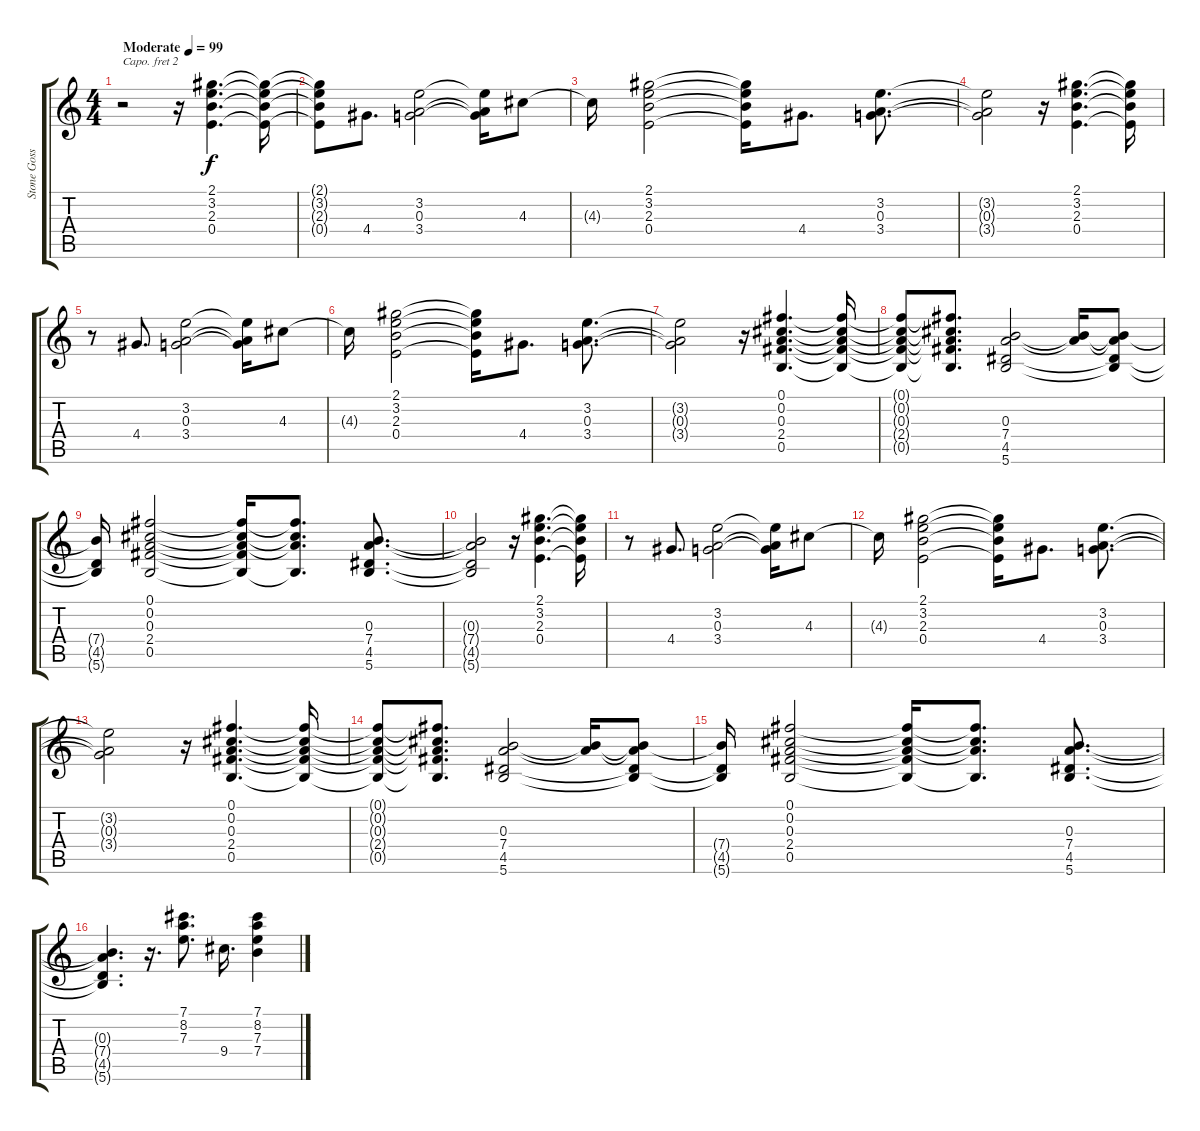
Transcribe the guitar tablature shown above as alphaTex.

\track ("Stone Gossard" "Stone Goss") {instrument overdrivenguitar}
\staff {score tabs}
\capo 2
\tuning (E4 B3 G3 D3 A2 E2) {hide}
\ts (4 4)
\tempo (99 "Moderate")
\clef g2
\ks c
r.2{dy f instrument overdrivenguitar} r.16 (2.1 3.2 2.3 0.4).4{d} (2.1{t} 3.2{t} 2.3{t} 0.4{t}).16 |
(2.1{t} 3.2{t} 2.3{t} 0.4{t}).8 4.4.8{d} (3.2 0.3 3.4).2 (3.2{t} 0.3{t} 3.4{t}).16 4.3.8 |
4.3{t}.16 (2.1 3.2 2.3 0.4).2 (2.1{t} 3.2{t} 2.3{t} 0.4{t}).16 4.4.8{d} (3.2 0.3 3.4).8{d} |
(3.2{t} 0.3{t} 3.4{t}).2 r.16 (2.1 3.2 2.3 0.4).4{d} (2.1{t} 3.2{t} 2.3{t} 0.4{t}).16 |
r.8 4.4.8{d} (3.2 0.3 3.4).2 (3.2{t} 0.3{t} 3.4{t}).16 4.3.8 |
4.3{t}.16 (2.1 3.2 2.3 0.4).2 (2.1{t} 3.2{t} 2.3{t} 0.4{t}).16 4.4.8{d} (3.2 0.3 3.4).8{d} |
(3.2{t} 0.3{t} 3.4{t}).2 r.16 (0.1 0.2 0.3 2.4 0.5).4{d} (0.1{t} 0.2{t} 0.3{t} 2.4{t} 0.5{t}).16 |
(0.1{t} 0.2{t} 0.3{t} 2.4{t} 0.5{t}).8 (0.1{t} 0.2{t} 0.3{t} 2.4{t} 0.5{t}).8{d} (0.3 7.4 4.5 5.6).2 (0.3{t} 7.4{t}).16 (0.3{t} 7.4{t} 4.5{t} 5.6{t}).8 |
(7.4{t} 4.5{t} 5.6{t}).16 (0.1 0.2 0.3 2.4 0.5).2 (0.1{t} 0.2{t} 0.3{t} 2.4{t} 0.5{t}).16 (0.1{t} 0.2{t} 0.3{t} 0.5{t}).8{d} (0.3 7.4 4.5 5.6).8{d} |
(0.3{t} 7.4{t} 4.5{t} 5.6{t}).2 r.16 (2.1 3.2 2.3 0.4).4{d} (2.1{t} 3.2{t} 2.3{t} 0.4{t}).16 |
r.8 4.4.8{d} (3.2 0.3 3.4).2 (3.2{t} 0.3{t} 3.4{t}).16 4.3.8 |
4.3{t}.16 (2.1 3.2 2.3 0.4).2 (2.1{t} 3.2{t} 2.3{t} 0.4{t}).16 4.4.8{d} (3.2 0.3 3.4).8{d} |
(3.2{t} 0.3{t} 3.4{t}).2 r.16 (0.1 0.2 0.3 2.4 0.5).4{d} (0.1{t} 0.2{t} 0.3{t} 2.4{t} 0.5{t}).16 |
(0.1{t} 0.2{t} 0.3{t} 2.4{t} 0.5{t}).8 (0.1{t} 0.2{t} 0.3{t} 2.4{t} 0.5{t}).8{d} (0.3 7.4 4.5 5.6).2 (0.3{t} 7.4{t}).16 (0.3{t} 7.4{t} 4.5{t} 5.6{t}).8 |
(7.4{t} 4.5{t} 5.6{t}).16 (0.1 0.2 0.3 2.4 0.5).2 (0.1{t} 0.2{t} 0.3{t} 2.4{t} 0.5{t}).16 (0.1{t} 0.2{t} 0.3{t} 0.5{t}).8{d} (0.3 7.4 4.5 5.6).8{d} |
(0.3{t} 7.4{t} 4.5{t} 5.6{t}).4{d} r.16{d} (7.1 8.2 7.3).8{d} 9.4.16{d} (7.1 8.2 7.3 7.4).4
